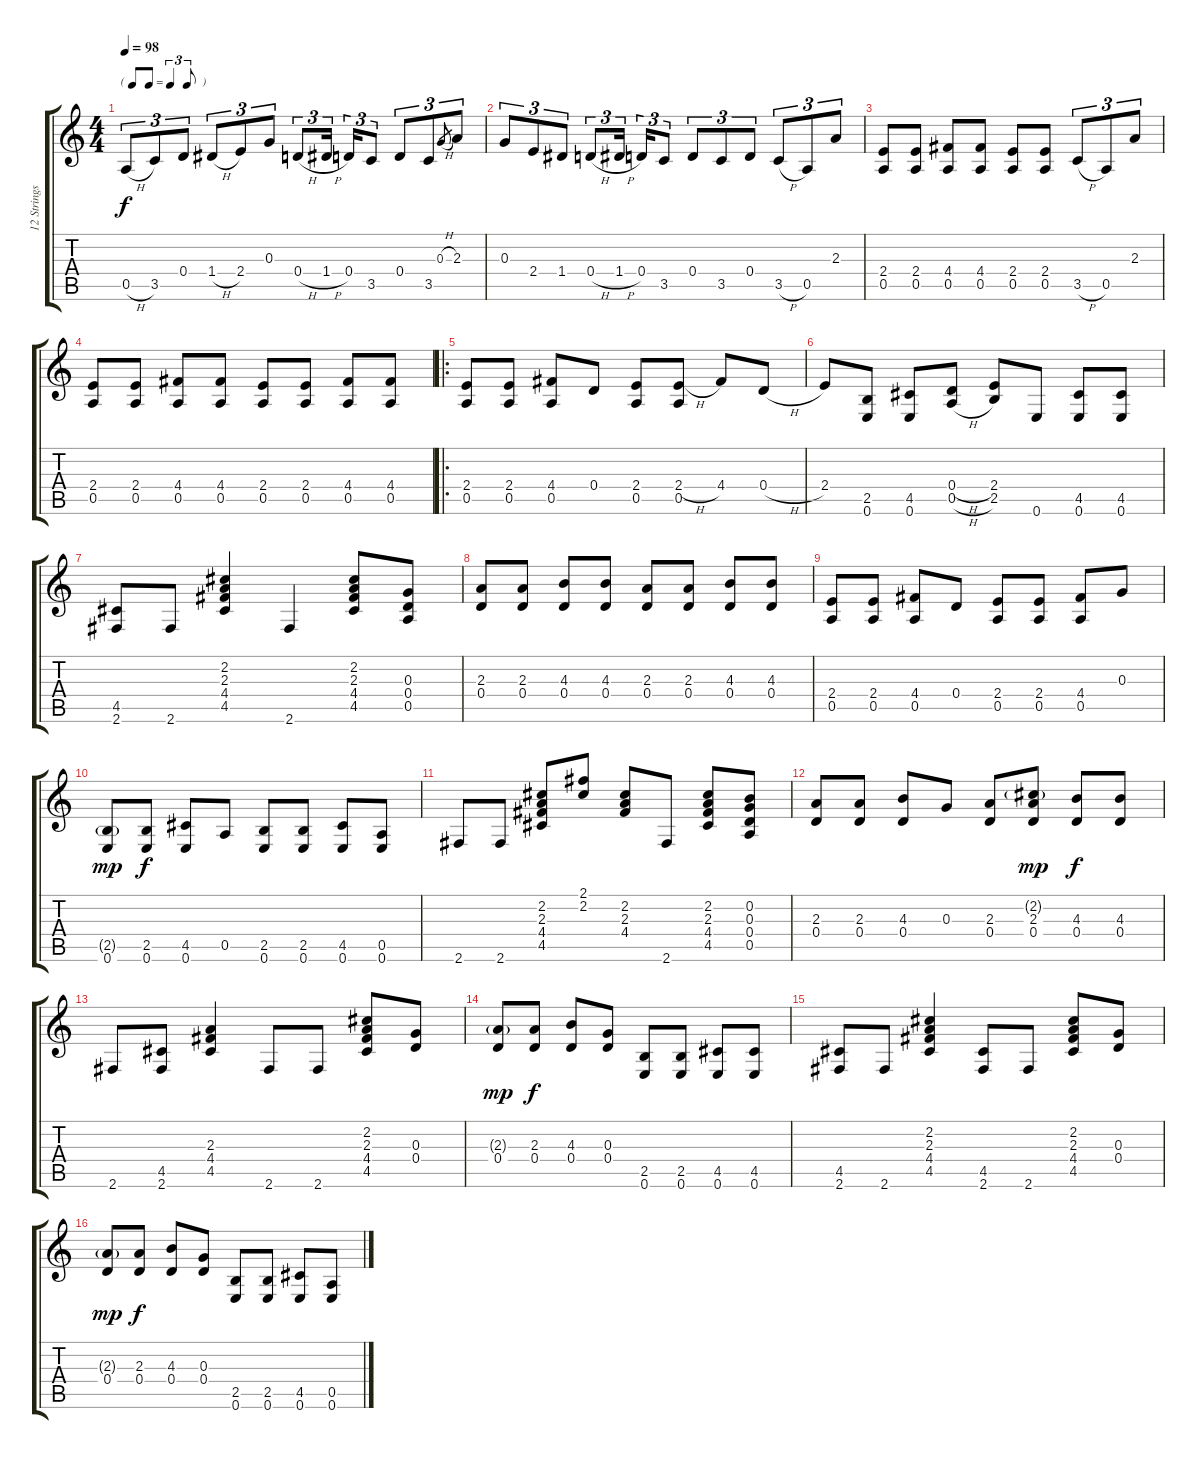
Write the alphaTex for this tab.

\track ("12 Strings Guitar" "12 Strings") {instrument acousticguitarsteel}
\staff {score tabs}
\tuning (E4 B3 G3 D3 A2 E2) {hide}
\ts (4 4)
\tf triplet8th
\tempo 98
\clef g2
\ks c
0.5{h}.8{tu (3 2) dy f instrument acousticguitarsteel} 3.5.8{tu (3 2)} 0.4.8{tu (3 2)} 1.4{h}.8{tu (3 2)} 2.4.8{tu (3 2)} 0.3.8{tu (3 2)} 0.4{h}.8{tu (3 2)} 1.4{h}.16{tu (3 2)} 0.4.16{tu (3 2)} 3.5.8{tu (3 2)} 0.4.8{tu (3 2)} 3.5.8{tu (3 2)} 0.3{h}.8{gr} 2.3.8{tu (3 2)} |
0.3.8{tu (3 2)} 2.4.8{tu (3 2)} 1.4.8{tu (3 2)} 0.4{h}.8{tu (3 2)} 1.4{h}.16{tu (3 2)} 0.4.16{tu (3 2)} 3.5.8{tu (3 2)} 0.4.8{tu (3 2)} 3.5.8{tu (3 2)} 0.4.8{tu (3 2)} 3.5{h}.8{tu (3 2)} 0.5.8{tu (3 2)} 2.3.8{tu (3 2)} |
(2.4 0.5).8 (2.4 0.5).8 (4.4 0.5).8 (4.4 0.5).8 (2.4 0.5).8 (2.4 0.5).8 3.5{h}.8{tu (3 2)} 0.5.8{tu (3 2)} 2.3.8{tu (3 2)} |
(2.4 0.5).8 (2.4 0.5).8 (4.4 0.5).8 (4.4 0.5).8 (2.4 0.5).8 (2.4 0.5).8 (4.4 0.5).8 (4.4 0.5).8 |
\ro
(2.4 0.5).8 (2.4 0.5).8 (4.4 0.5).8 0.4.8 (2.4 0.5).8 (2.4{h} 0.5).8 4.4.8 0.4{h}.8 |
2.4.8 (2.5 0.6).8 (4.5 0.6).8 (0.4{h} 0.5{h}).8 (2.4 2.5).8 0.6.8 (4.5 0.6).8 (4.5 0.6).8 |
(4.5 2.6).8 2.6.8 (2.2 2.3 4.4 4.5).4 2.6.4 (2.2 2.3 4.4 4.5).8 (0.3 0.4 0.5).8 |
(2.3 0.4).8 (2.3 0.4).8 (4.3 0.4).8 (4.3 0.4).8 (2.3 0.4).8 (2.3 0.4).8 (4.3 0.4).8 (4.3 0.4).8 |
(2.4 0.5).8 (2.4 0.5).8 (4.4 0.5).8 0.4.8 (2.4 0.5).8 (2.4 0.5).8 (4.4 0.5).8 0.3.8 |
(2.5{g} 0.6).8{dy mp} (2.5 0.6).8{dy f} (4.5 0.6).8 0.5.8 (2.5 0.6).8 (2.5 0.6).8 (4.5 0.6).8 (0.5 0.6).8 |
2.6.8 2.6.8 (2.2 2.3 4.4 4.5).8 (2.1 2.2).8 (2.2 2.3 4.4).8 2.6.8 (2.2 2.3 4.4 4.5).8 (0.2 0.3 0.4 0.5).8 |
(2.3 0.4).8 (2.3 0.4).8 (4.3 0.4).8 0.3.8 (2.3 0.4).8 (2.2{g} 2.3 0.4).8{dy mp} (4.3 0.4).8{dy f} (4.3 0.4).8 |
2.6.8 (4.5 2.6).8 (2.3 4.4 4.5).4 2.6.8 2.6.8 (2.2 2.3 4.4 4.5).8 (0.3 0.4).8 |
(2.3{g} 0.4).8{dy mp} (2.3 0.4).8{dy f} (4.3 0.4).8 (0.3 0.4).8 (2.5 0.6).8 (2.5 0.6).8 (4.5 0.6).8 (4.5 0.6).8 |
(4.5 2.6).8 2.6.8 (2.2 2.3 4.4 4.5).4 (4.5 2.6).8 2.6.8 (2.2 2.3 4.4 4.5).8 (0.3 0.4).8 |
(2.3{g} 0.4).8{dy mp} (2.3 0.4).8{dy f} (4.3 0.4).8 (0.3 0.4).8 (2.5 0.6).8 (2.5 0.6).8 (4.5 0.6).8 (0.5 0.6).8
